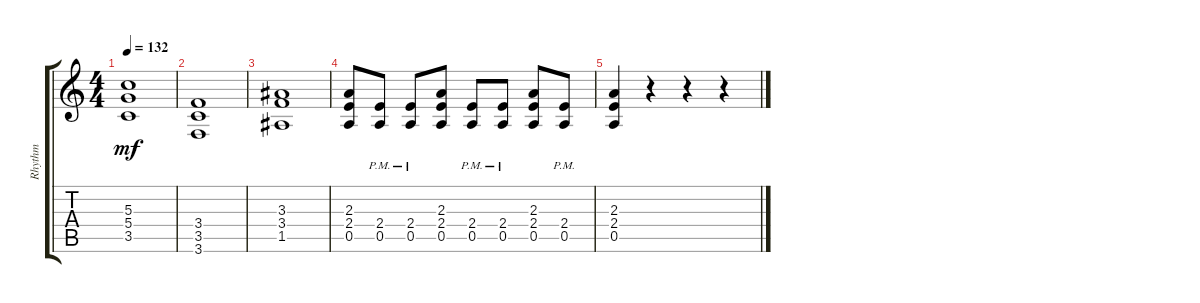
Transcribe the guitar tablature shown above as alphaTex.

\track ("Rhythm" "Rhythm") {instrument distortionguitar}
\staff {score tabs}
\tuning (E4 B3 G3 D3 A2 D2) {hide}
\ts (4 4)
\tempo 132
\clef g2
\ks c
(5.3 5.4 3.5).1{dy mf} |
(3.4 3.5 3.6).1 |
(3.3 3.4 1.5).1 |
(2.3 2.4 0.5).8 (2.4{pm} 0.5{pm}).8 (2.4{pm} 0.5{pm}).8 (2.3 2.4 0.5).8 (2.4{pm} 0.5{pm}).8 (2.4{pm} 0.5{pm}).8 (2.3 2.4 0.5).8 (2.4{pm} 0.5{pm}).8 |
(2.3 2.4 0.5).4 r.4 r.4 r.4
